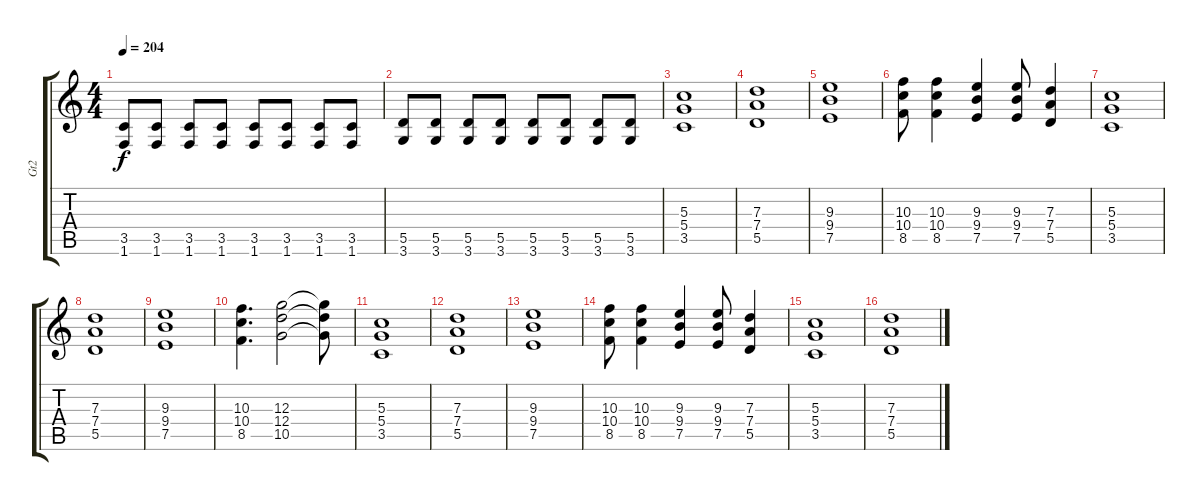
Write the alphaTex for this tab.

\track ("Gt2" "Gt2") {instrument overdrivenguitar}
\staff {score tabs}
\tuning (E4 B3 G3 D3 A2 E2) {hide}
\ts (4 4)
\tempo 204
\clef g2
\ks c
(3.5 1.6).8{dy f} (3.5 1.6).8 (3.5 1.6).8 (3.5 1.6).8 (3.5 1.6).8 (3.5 1.6).8 (3.5 1.6).8 (3.5 1.6).8 |
(5.5 3.6).8 (5.5 3.6).8 (5.5 3.6).8 (5.5 3.6).8 (5.5 3.6).8 (5.5 3.6).8 (5.5 3.6).8 (5.5 3.6).8 |
(5.3 5.4 3.5).1 |
(7.3 7.4 5.5).1 |
(9.3 9.4 7.5).1 |
(10.3 10.4 8.5).8 (10.3 10.4 8.5).4 (9.3 9.4 7.5).4 (9.3 9.4 7.5).8 (7.3 7.4 5.5).4 |
(5.3 5.4 3.5).1 |
(7.3 7.4 5.5).1 |
(9.3 9.4 7.5).1 |
(10.3 10.4 8.5).4{d} (12.3 12.4 10.5).2 (12.3{t} 12.4{t} 10.5{t}).8 |
(5.3 5.4 3.5).1 |
(7.3 7.4 5.5).1 |
(9.3 9.4 7.5).1 |
(10.3 10.4 8.5).8 (10.3 10.4 8.5).4 (9.3 9.4 7.5).4 (9.3 9.4 7.5).8 (7.3 7.4 5.5).4 |
(5.3 5.4 3.5).1 |
(7.3 7.4 5.5).1
